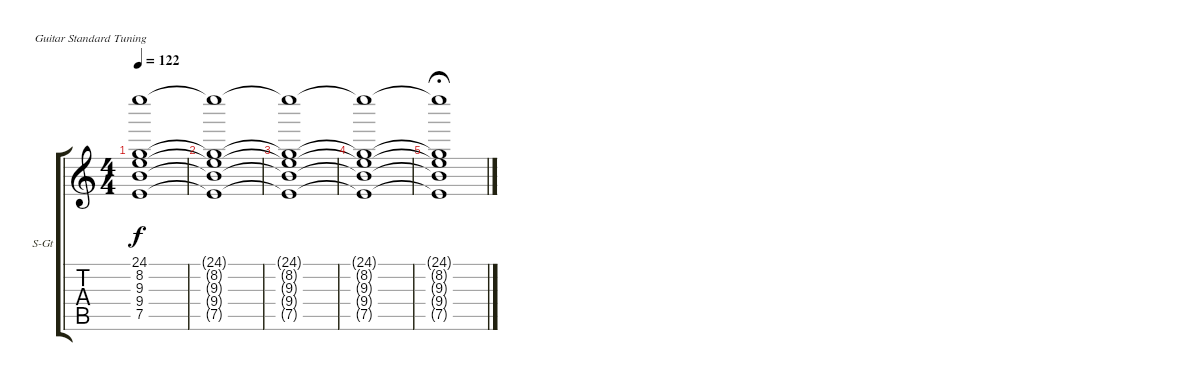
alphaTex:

\bracketExtendMode groupsimilarinstruments
\firstSystemTrackNameOrientation horizontal
\otherSystemsTrackNameOrientation horizontal
\track ("Lou Martin" "S-Gt") {instrument drawbarorgan}
\staff {score tabs}
\tuning (E4 B3 G3 D3 A2 E2)
\displaytranspose 12
\ts (4 4)
\tempo 122
\clef g2
\ks c
(24.1{t} 8.2{t} 9.3{t} 9.4{t} 7.5{t}).1{dy f} |
(24.1{t} 8.2{t} 9.3{t} 9.4{t} 7.5{t}).1 |
(24.1{t} 8.2{t} 9.3{t} 9.4{t} 7.5{t}).1 |
(24.1{t} 8.2{t} 9.3{t} 9.4{t} 7.5{t}).1 |
(24.1{t} 8.2{t} 9.3{t} 9.4{t} 7.5{t}).1{fermata (medium 0.5)}
